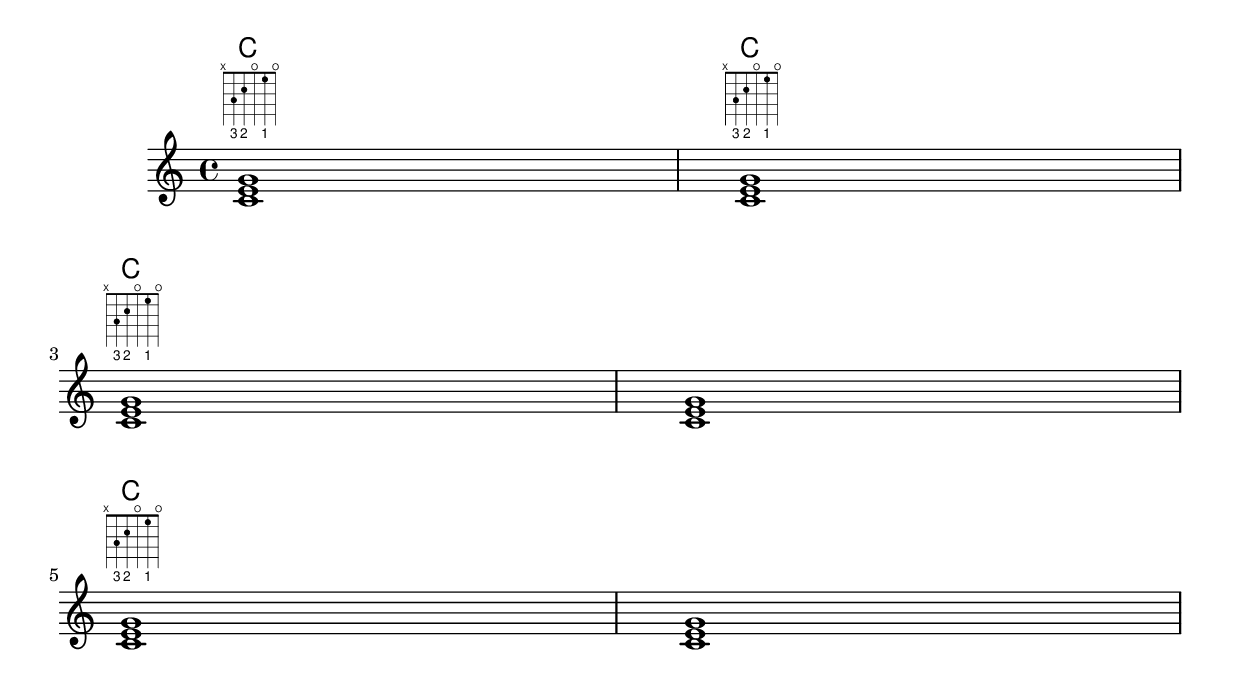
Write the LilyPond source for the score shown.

% Do not edit this file; it is automatically
% generated from Documentation/snippets/new
% This file is in the public domain.
%% Note: this file works from version 2.13.0
\version "2.13.10"

\header {
%% Translation of GIT committish: 4385ed4cc738e164a95798862580b4b86703356f
  texidoces = "
Se puede hacer que los diagramas de posiciones se muestren sólo
cuando el acorde cambia o al comienzo de una nueva línea.

"

  doctitlees = "Cambios de acorde de posiciones de trastes"


%% Translation of GIT committish: d96023d8792c8af202c7cb8508010c0d3648899d
texidocde = "
Bunddiagramme können definiert werden, sodass sie nur angezeigt werden,
wenn der Akkord sich ändert oder eine neue Zeile anfängt.

"

  doctitlede = "Akkordänderungen für Bunddiagramme"

  lsrtags = "fretted-strings"
  texidoc = "FretBoards can be set to display only when the chord changes
or at the beginning of a new line."
  doctitle = "chordChanges for FretBoards"
} % begin verbatim


\include "predefined-guitar-fretboards.ly"

myChords = \chordmode {
  c1 c1 \break
  \set chordChanges = ##t
  c1 c1 \break
  c1 c1 \break
}

<<
  \new ChordNames { \myChords }
  \new FretBoards { \myChords }
  \new Staff { \myChords }
>>
